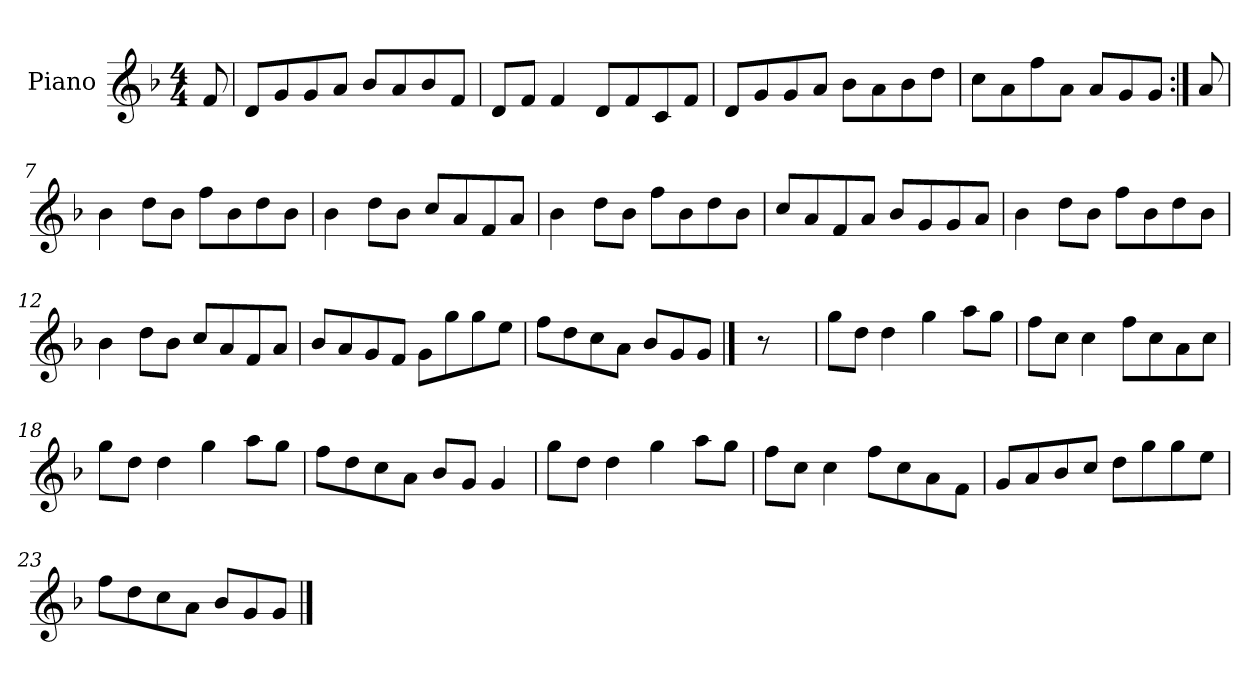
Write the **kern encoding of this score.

**kern
*part1
*staff1
*I"Piano
*I'Pno
*clefG2
*k[b-]
*G:dor
*M4/4
=1
8f/
=2
8d/L
8g/
8g/
8a/J
8b-/L
8a/
8b-/
8f/J
=3
8d/L
8f/J
4f/
8d/L
8f/
8c/
8f/J
=4
8d/L
8g/
8g/
8a/J
8b-\L
8a\
8b-\
8dd\J
=5
8cc\L
8a\
8ff\
8a\J
8a/L
8g/
8g/J
!!LO:LB:g=z
=6:|!
8a/
=7
4b-\
8dd\L
8b-\J
8ff\L
8b-\
8dd\
8b-\J
=8
4b-\
8dd\L
8b-\J
8cc/L
8a/
8f/
8a/J
=9
4b-\
8dd\L
8b-\J
8ff\L
8b-\
8dd\
8b-\J
=10
8cc/L
8a/
8f/
8a/J
8b-/L
8g/
8g/
8a/J
!!LO:LB:g=z
=11
4b-\
8dd\L
8b-\J
8ff\L
8b-\
8dd\
8b-\J
=12
4b-\
8dd\L
8b-\J
8cc/L
8a/
8f/
8a/J
=13
8b-/L
8a/
8g/
8f/J
8g\L
8gg\
8gg\
8ee\J
=14
8ff\L
8dd\
8cc\
8a\J
8b-/L
8g/
8g/J
!!LO:LB:g=z
==15
8r
=16
8gg\L
8dd\J
4dd\
4gg\
8aa\L
8gg\J
=17
8ff\L
8cc\J
4cc\
8ff\L
8cc\
8a\
8cc\J
=18
8gg\L
8dd\J
4dd\
4gg\
8aa\L
8gg\J
=19
8ff\L
8dd\
8cc\
8a\J
8b-/L
8g/J
4g/
!!LO:LB:g=z
=20
8gg\L
8dd\J
4dd\
4gg\
8aa\L
8gg\J
=21
8ff\L
8cc\J
4cc\
8ff\L
8cc\
8a\
8f\J
=22
8g/L
8a/
8b-/
8cc/J
8dd\L
8gg\
8gg\
8ee\J
=23
8ff\L
8dd\
8cc\
8a\J
8b-/L
8g/
8g/J
==
*-
